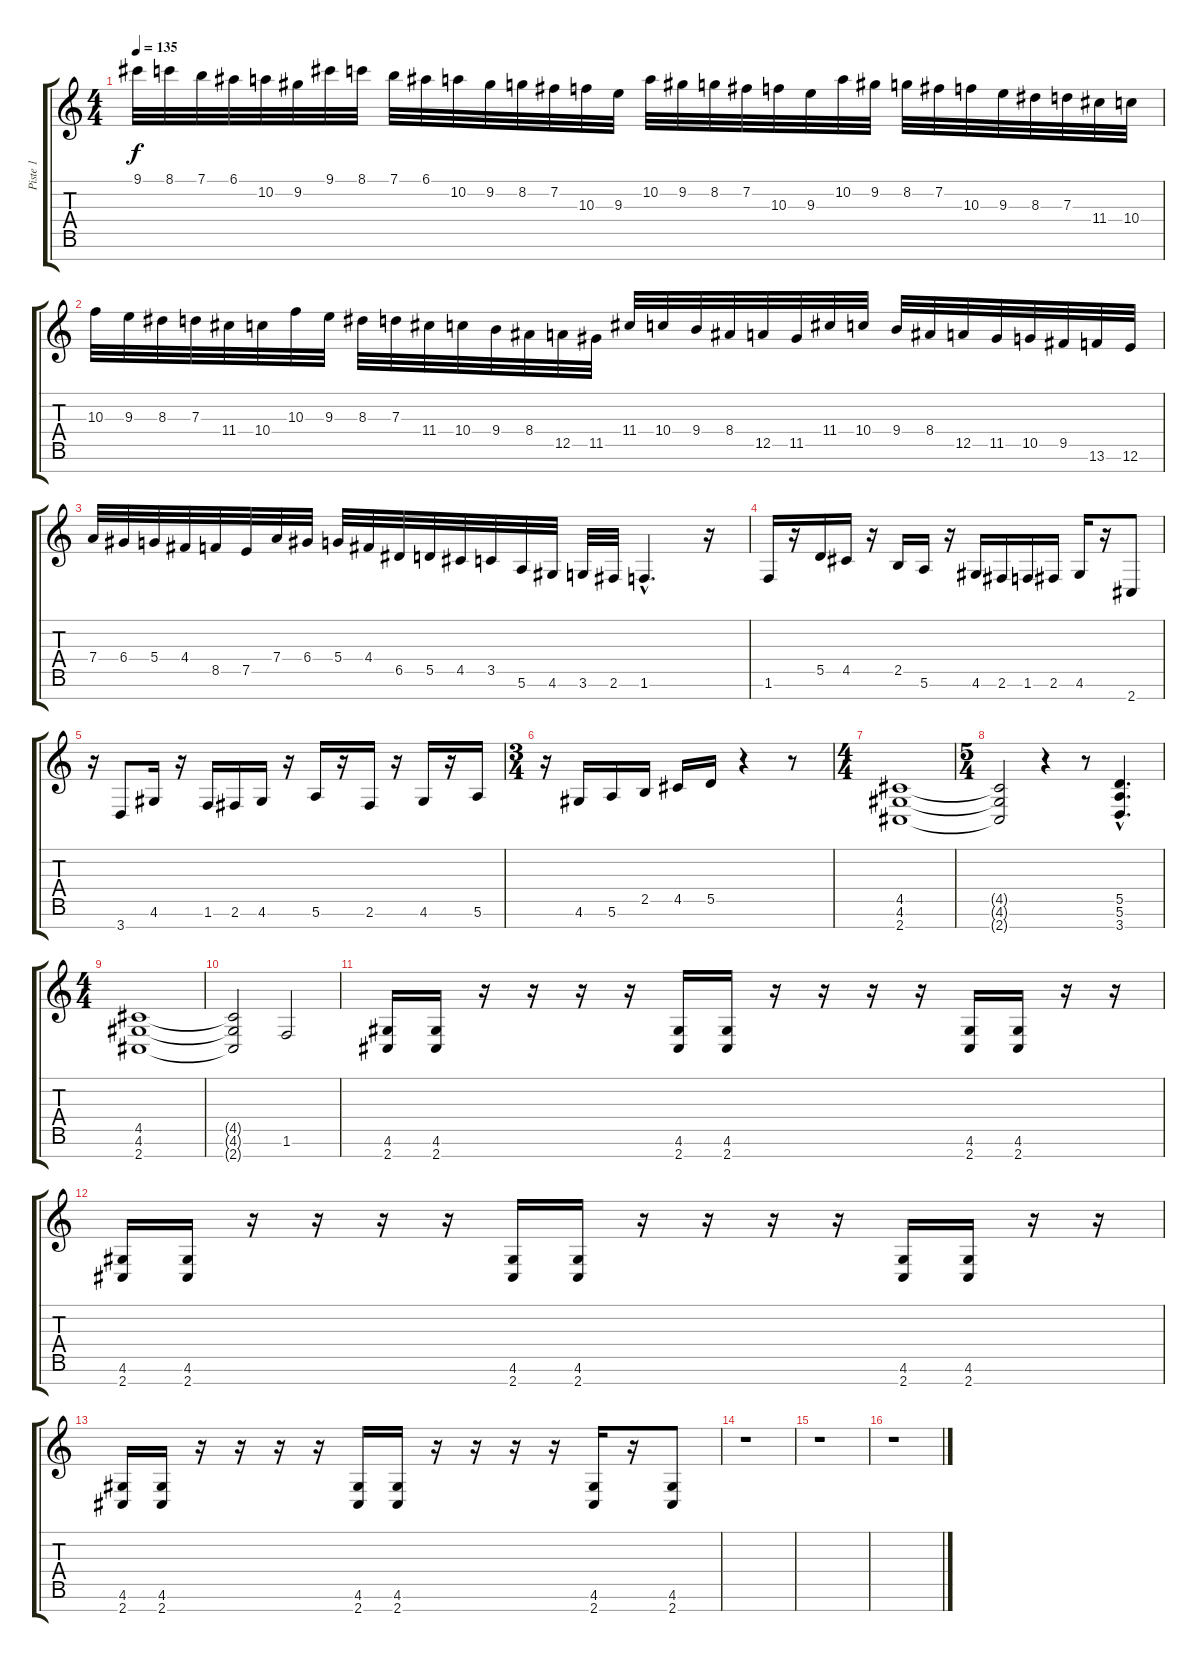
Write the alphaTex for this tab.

\track ("Piste 1" "Piste 1") {instrument distortionguitar}
\staff {score tabs}
\tuning (E4 B3 G3 D3 A2 E2 B1) {hide}
\ts (4 4)
\tempo 135
\clef g2
\ks c
9.1.32{dy f instrument distortionguitar} 8.1.32 7.1.32 6.1.32 10.2.32 9.2.32 9.1.32 8.1.32 7.1.32 6.1.32 10.2.32 9.2.32 8.2.32 7.2.32 10.3.32 9.3.32 10.2.32 9.2.32 8.2.32 7.2.32 10.3.32 9.3.32 10.2.32 9.2.32 8.2.32 7.2.32 10.3.32 9.3.32 8.3.32 7.3.32 11.4.32 10.4.32 |
10.3.32 9.3.32 8.3.32 7.3.32 11.4.32 10.4.32 10.3.32 9.3.32 8.3.32 7.3.32 11.4.32 10.4.32 9.4.32 8.4.32 12.5.32 11.5.32 11.4.32 10.4.32 9.4.32 8.4.32 12.5.32 11.5.32 11.4.32 10.4.32 9.4.32 8.4.32 12.5.32 11.5.32 10.5.32 9.5.32 13.6.32 12.6.32 |
7.4.32 6.4.32 5.4.32 4.4.32 8.5.32 7.5.32 7.4.32 6.4.32 5.4.32 4.4.32 6.5.32 5.5.32 4.5.32 3.5.32 5.6.32 4.6.32 3.6.32 2.6.32 1.6{hac}.4{d} r.16 |
1.6.16 r.16 5.5.16 4.5.16 r.16 2.5.16 5.6.16 r.16 4.6.16 2.6.16 1.6.16 2.6.16 4.6.16 r.16 2.7.8 |
r.16 3.7.8 4.6.16 r.16 1.6.16 2.6.16 4.6.16 r.16 5.6.16 r.16 2.6.16 r.16 4.6.16 r.16 5.6.16 |
\ts (3 4)
r.16 4.6.16 5.6.16 2.5.16 4.5.16 5.5.16 r.4 r.8 |
\ts (4 4)
(4.5 4.6 2.7).1 |
\ts (5 4)
(4.5{t} 4.6{t} 2.7{t}).2 r.4 r.8 (5.5{hac} 5.6{hac} 3.7{hac}).4{d} |
\ts (4 4)
(4.5 4.6 2.7).1 |
(4.5{t} 4.6{t} 2.7{t}).2 1.6.2 |
(4.6 2.7).16 (4.6 2.7).16 r.16 r.16 r.16 r.16 (4.6 2.7).16 (4.6 2.7).16 r.16 r.16 r.16 r.16 (4.6 2.7).16 (4.6 2.7).16 r.16 r.16 |
(4.6 2.7).16 (4.6 2.7).16 r.16 r.16 r.16 r.16 (4.6 2.7).16 (4.6 2.7).16 r.16 r.16 r.16 r.16 (4.6 2.7).16 (4.6 2.7).16 r.16 r.16 |
(4.6 2.7).16 (4.6 2.7).16 r.16 r.16 r.16 r.16 (4.6 2.7).16 (4.6 2.7).16 r.16 r.16 r.16 r.16 (4.6 2.7).16 r.16 (4.6 2.7).8 |
r.1 |
r.1 |
r.1
